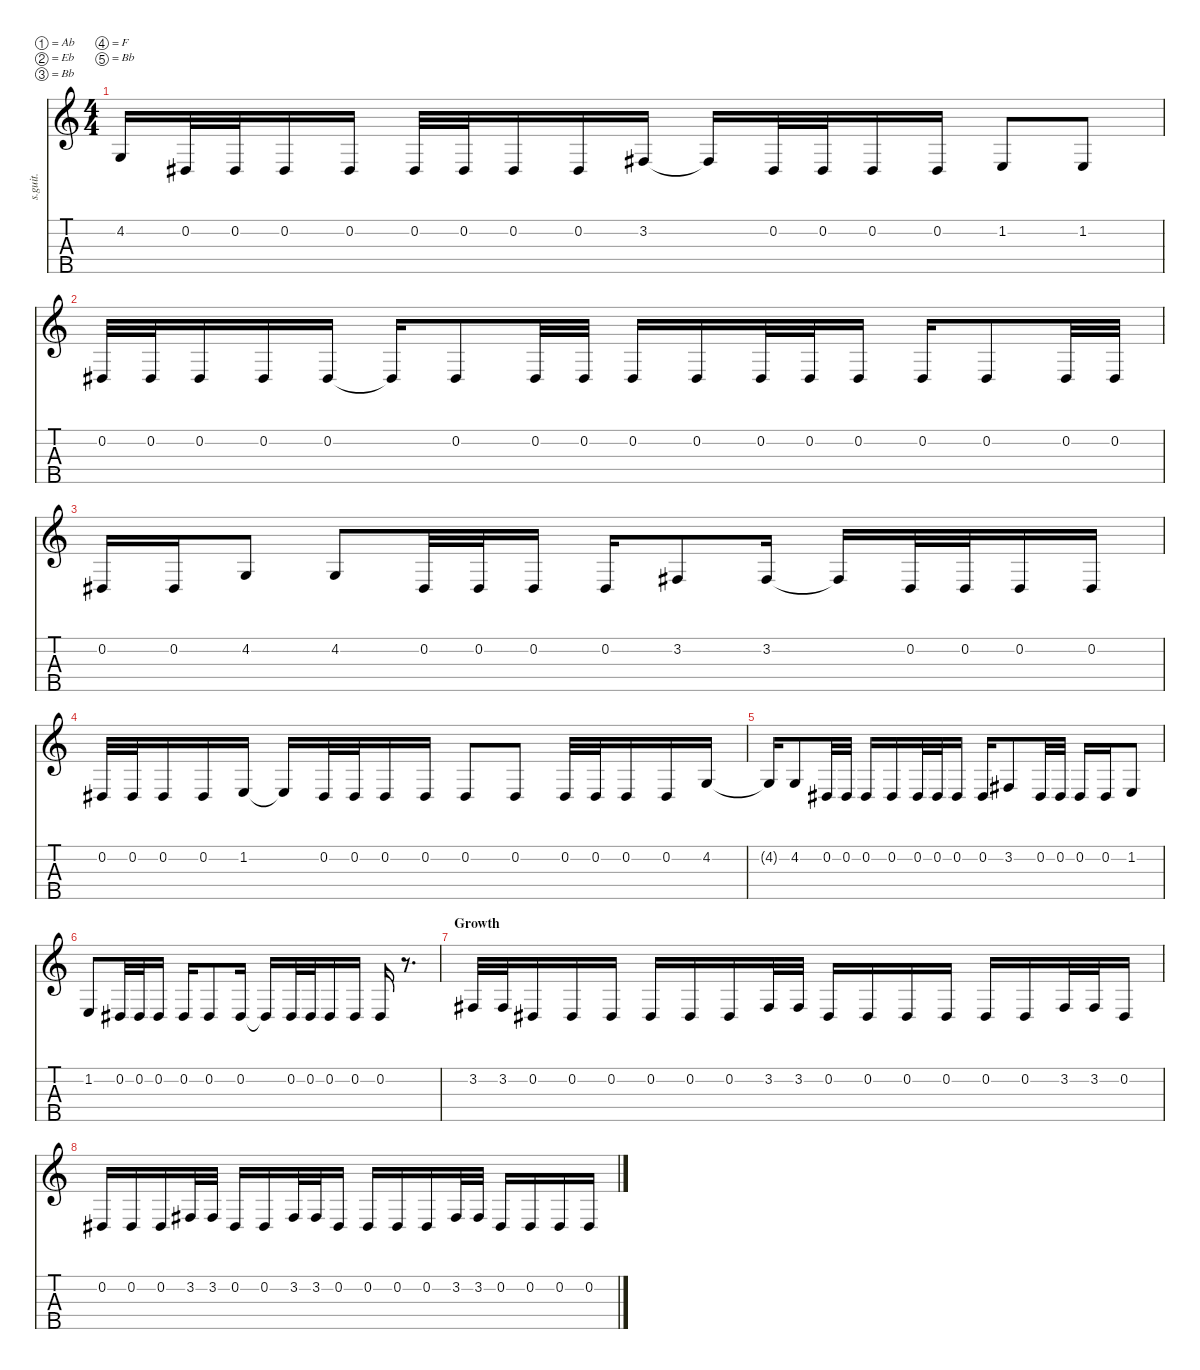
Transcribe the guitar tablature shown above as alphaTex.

\defaultSystemsLayout 4
\hideDynamics
\bracketExtendMode nobrackets
\track ("Dick Lovgren (Bass)" "s.guit.") {instrument electricbasspick}
\staff {score tabs}
\tuning (Ab2 Eb2 Bb1 F1 Bb0)
\ts (4 4)
\tempo (115 hide)
\clef g2
\ks c
4.2{t}.16{lyrics (0 "") lyrics (1 "") lyrics (2 "") lyrics (3 "") lyrics (4 "") dy f} 0.2{acc #}.32{lyrics (0 "") lyrics (1 "") lyrics (2 "") lyrics (3 "") lyrics (4 "")} 0.2{acc #}.32{lyrics (0 "") lyrics (1 "") lyrics (2 "") lyrics (3 "") lyrics (4 "")} 0.2{acc #}.16{lyrics (0 "") lyrics (1 "") lyrics (2 "") lyrics (3 "") lyrics (4 "")} 0.2{acc #}.16{lyrics (0 "") lyrics (1 "") lyrics (2 "") lyrics (3 "") lyrics (4 "")} 0.2{acc #}.32{lyrics (0 "") lyrics (1 "") lyrics (2 "") lyrics (3 "") lyrics (4 "")} 0.2{acc #}.32{lyrics (0 "") lyrics (1 "") lyrics (2 "") lyrics (3 "") lyrics (4 "")} 0.2{acc #}.16{lyrics (0 "") lyrics (1 "") lyrics (2 "") lyrics (3 "") lyrics (4 "")} 0.2{acc #}.16{lyrics (0 "") lyrics (1 "") lyrics (2 "") lyrics (3 "") lyrics (4 "")} 3.2{acc #}.16{lyrics (0 "") lyrics (1 "") lyrics (2 "") lyrics (3 "") lyrics (4 "")} 3.2{t acc #}.16{lyrics (0 "") lyrics (1 "") lyrics (2 "") lyrics (3 "") lyrics (4 "")} 0.2{acc #}.32{lyrics (0 "") lyrics (1 "") lyrics (2 "") lyrics (3 "") lyrics (4 "")} 0.2{acc #}.32{lyrics (0 "") lyrics (1 "") lyrics (2 "") lyrics (3 "") lyrics (4 "")} 0.2{acc #}.16{lyrics (0 "") lyrics (1 "") lyrics (2 "") lyrics (3 "") lyrics (4 "")} 0.2{acc #}.16{lyrics (0 "") lyrics (1 "") lyrics (2 "") lyrics (3 "") lyrics (4 "")} 1.2.8{lyrics (0 "") lyrics (1 "") lyrics (2 "") lyrics (3 "") lyrics (4 "")} 1.2.8{lyrics (0 "") lyrics (1 "") lyrics (2 "") lyrics (3 "") lyrics (4 "")} |
0.2{acc #}.32{lyrics (0 "") lyrics (1 "") lyrics (2 "") lyrics (3 "") lyrics (4 "")} 0.2{acc #}.32{lyrics (0 "") lyrics (1 "") lyrics (2 "") lyrics (3 "") lyrics (4 "")} 0.2{acc #}.16{lyrics (0 "") lyrics (1 "") lyrics (2 "") lyrics (3 "") lyrics (4 "")} 0.2{acc #}.16{lyrics (0 "") lyrics (1 "") lyrics (2 "") lyrics (3 "") lyrics (4 "")} 0.2{acc #}.16{lyrics (0 "") lyrics (1 "") lyrics (2 "") lyrics (3 "") lyrics (4 "")} 0.2{t acc #}.16{lyrics (0 "") lyrics (1 "") lyrics (2 "") lyrics (3 "") lyrics (4 "")} 0.2{acc #}.8{lyrics (0 "") lyrics (1 "") lyrics (2 "") lyrics (3 "") lyrics (4 "")} 0.2{acc #}.32{lyrics (0 "") lyrics (1 "") lyrics (2 "") lyrics (3 "") lyrics (4 "")} 0.2{acc #}.32{lyrics (0 "") lyrics (1 "") lyrics (2 "") lyrics (3 "") lyrics (4 "")} 0.2{acc #}.16{lyrics (0 "") lyrics (1 "") lyrics (2 "") lyrics (3 "") lyrics (4 "")} 0.2{acc #}.16{lyrics (0 "") lyrics (1 "") lyrics (2 "") lyrics (3 "") lyrics (4 "")} 0.2{acc #}.32{lyrics (0 "") lyrics (1 "") lyrics (2 "") lyrics (3 "") lyrics (4 "")} 0.2{acc #}.32{lyrics (0 "") lyrics (1 "") lyrics (2 "") lyrics (3 "") lyrics (4 "")} 0.2{acc #}.16{lyrics (0 "") lyrics (1 "") lyrics (2 "") lyrics (3 "") lyrics (4 "")} 0.2{acc #}.16{lyrics (0 "") lyrics (1 "") lyrics (2 "") lyrics (3 "") lyrics (4 "")} 0.2{acc #}.8{lyrics (0 "") lyrics (1 "") lyrics (2 "") lyrics (3 "") lyrics (4 "")} 0.2{acc #}.32{lyrics (0 "") lyrics (1 "") lyrics (2 "") lyrics (3 "") lyrics (4 "")} 0.2{acc #}.32{lyrics (0 "") lyrics (1 "") lyrics (2 "") lyrics (3 "") lyrics (4 "")} |
0.2{acc #}.16{lyrics (0 "") lyrics (1 "") lyrics (2 "") lyrics (3 "") lyrics (4 "")} 0.2{acc #}.16{lyrics (0 "") lyrics (1 "") lyrics (2 "") lyrics (3 "") lyrics (4 "")} 4.2.8{lyrics (0 "") lyrics (1 "") lyrics (2 "") lyrics (3 "") lyrics (4 "")} 4.2.8{lyrics (0 "") lyrics (1 "") lyrics (2 "") lyrics (3 "") lyrics (4 "")} 0.2{acc #}.32{lyrics (0 "") lyrics (1 "") lyrics (2 "") lyrics (3 "") lyrics (4 "")} 0.2{acc #}.32{lyrics (0 "") lyrics (1 "") lyrics (2 "") lyrics (3 "") lyrics (4 "")} 0.2{acc #}.16{lyrics (0 "") lyrics (1 "") lyrics (2 "") lyrics (3 "") lyrics (4 "")} 0.2{acc #}.16{lyrics (0 "") lyrics (1 "") lyrics (2 "") lyrics (3 "") lyrics (4 "")} 3.2{acc #}.8{lyrics (0 "") lyrics (1 "") lyrics (2 "") lyrics (3 "") lyrics (4 "")} 3.2{acc #}.16{lyrics (0 "") lyrics (1 "") lyrics (2 "") lyrics (3 "") lyrics (4 "")} 3.2{t acc #}.16{lyrics (0 "") lyrics (1 "") lyrics (2 "") lyrics (3 "") lyrics (4 "")} 0.2{acc #}.32{lyrics (0 "") lyrics (1 "") lyrics (2 "") lyrics (3 "") lyrics (4 "")} 0.2{acc #}.32{lyrics (0 "") lyrics (1 "") lyrics (2 "") lyrics (3 "") lyrics (4 "")} 0.2{acc #}.16{lyrics (0 "") lyrics (1 "") lyrics (2 "") lyrics (3 "") lyrics (4 "")} 0.2{acc #}.16{lyrics (0 "") lyrics (1 "") lyrics (2 "") lyrics (3 "") lyrics (4 "")} |
0.2{acc #}.32{lyrics (0 "") lyrics (1 "") lyrics (2 "") lyrics (3 "") lyrics (4 "")} 0.2{acc #}.32{lyrics (0 "") lyrics (1 "") lyrics (2 "") lyrics (3 "") lyrics (4 "")} 0.2{acc #}.16{lyrics (0 "") lyrics (1 "") lyrics (2 "") lyrics (3 "") lyrics (4 "")} 0.2{acc #}.16{lyrics (0 "") lyrics (1 "") lyrics (2 "") lyrics (3 "") lyrics (4 "")} 1.2.16{lyrics (0 "") lyrics (1 "") lyrics (2 "") lyrics (3 "") lyrics (4 "")} 1.2{t}.16{lyrics (0 "") lyrics (1 "") lyrics (2 "") lyrics (3 "") lyrics (4 "")} 0.2{acc #}.32{lyrics (0 "") lyrics (1 "") lyrics (2 "") lyrics (3 "") lyrics (4 "")} 0.2{acc #}.32{lyrics (0 "") lyrics (1 "") lyrics (2 "") lyrics (3 "") lyrics (4 "")} 0.2{acc #}.16{lyrics (0 "") lyrics (1 "") lyrics (2 "") lyrics (3 "") lyrics (4 "")} 0.2{acc #}.16{lyrics (0 "") lyrics (1 "") lyrics (2 "") lyrics (3 "") lyrics (4 "")} 0.2{acc #}.8{lyrics (0 "") lyrics (1 "") lyrics (2 "") lyrics (3 "") lyrics (4 "")} 0.2{acc #}.8{lyrics (0 "") lyrics (1 "") lyrics (2 "") lyrics (3 "") lyrics (4 "")} 0.2{acc #}.32{lyrics (0 "") lyrics (1 "") lyrics (2 "") lyrics (3 "") lyrics (4 "")} 0.2{acc #}.32{lyrics (0 "") lyrics (1 "") lyrics (2 "") lyrics (3 "") lyrics (4 "")} 0.2{acc #}.16{lyrics (0 "") lyrics (1 "") lyrics (2 "") lyrics (3 "") lyrics (4 "")} 0.2{acc #}.16{lyrics (0 "") lyrics (1 "") lyrics (2 "") lyrics (3 "") lyrics (4 "")} 4.2.16{lyrics (0 "") lyrics (1 "") lyrics (2 "") lyrics (3 "") lyrics (4 "")} |
4.2{t}.16{lyrics (0 "") lyrics (1 "") lyrics (2 "") lyrics (3 "") lyrics (4 "")} 4.2.8{lyrics (0 "") lyrics (1 "") lyrics (2 "") lyrics (3 "") lyrics (4 "")} 0.2{acc #}.32{lyrics (0 "") lyrics (1 "") lyrics (2 "") lyrics (3 "") lyrics (4 "")} 0.2{acc #}.32{lyrics (0 "") lyrics (1 "") lyrics (2 "") lyrics (3 "") lyrics (4 "")} 0.2{acc #}.16{lyrics (0 "") lyrics (1 "") lyrics (2 "") lyrics (3 "") lyrics (4 "")} 0.2{acc #}.16{lyrics (0 "") lyrics (1 "") lyrics (2 "") lyrics (3 "") lyrics (4 "")} 0.2{acc #}.32{lyrics (0 "") lyrics (1 "") lyrics (2 "") lyrics (3 "") lyrics (4 "")} 0.2{acc #}.32{lyrics (0 "") lyrics (1 "") lyrics (2 "") lyrics (3 "") lyrics (4 "")} 0.2{acc #}.16{lyrics (0 "") lyrics (1 "") lyrics (2 "") lyrics (3 "") lyrics (4 "")} 0.2{acc #}.16{lyrics (0 "") lyrics (1 "") lyrics (2 "") lyrics (3 "") lyrics (4 "")} 3.2{acc #}.8{lyrics (0 "") lyrics (1 "") lyrics (2 "") lyrics (3 "") lyrics (4 "")} 0.2{acc #}.32{lyrics (0 "") lyrics (1 "") lyrics (2 "") lyrics (3 "") lyrics (4 "")} 0.2{acc #}.32{lyrics (0 "") lyrics (1 "") lyrics (2 "") lyrics (3 "") lyrics (4 "")} 0.2{acc #}.16{lyrics (0 "") lyrics (1 "") lyrics (2 "") lyrics (3 "") lyrics (4 "")} 0.2{acc #}.16{lyrics (0 "") lyrics (1 "") lyrics (2 "") lyrics (3 "") lyrics (4 "")} 1.2.8{lyrics (0 "") lyrics (1 "") lyrics (2 "") lyrics (3 "") lyrics (4 "")} |
1.2.8{lyrics (0 "") lyrics (1 "") lyrics (2 "") lyrics (3 "") lyrics (4 "")} 0.2{acc #}.32{lyrics (0 "") lyrics (1 "") lyrics (2 "") lyrics (3 "") lyrics (4 "")} 0.2{acc #}.32{lyrics (0 "") lyrics (1 "") lyrics (2 "") lyrics (3 "") lyrics (4 "")} 0.2{acc #}.16{lyrics (0 "") lyrics (1 "") lyrics (2 "") lyrics (3 "") lyrics (4 "")} 0.2{acc #}.16{lyrics (0 "") lyrics (1 "") lyrics (2 "") lyrics (3 "") lyrics (4 "")} 0.2{acc #}.8{lyrics (0 "") lyrics (1 "") lyrics (2 "") lyrics (3 "") lyrics (4 "")} 0.2{acc #}.16{lyrics (0 "") lyrics (1 "") lyrics (2 "") lyrics (3 "") lyrics (4 "")} 0.2{t acc #}.16{lyrics (0 "") lyrics (1 "") lyrics (2 "") lyrics (3 "") lyrics (4 "")} 0.2{acc #}.32{lyrics (0 "") lyrics (1 "") lyrics (2 "") lyrics (3 "") lyrics (4 "")} 0.2{acc #}.32{lyrics (0 "") lyrics (1 "") lyrics (2 "") lyrics (3 "") lyrics (4 "")} 0.2{acc #}.16{lyrics (0 "") lyrics (1 "") lyrics (2 "") lyrics (3 "") lyrics (4 "")} 0.2{acc #}.16{lyrics (0 "") lyrics (1 "") lyrics (2 "") lyrics (3 "") lyrics (4 "")} 0.2{acc #}.16{lyrics (0 "") lyrics (1 "") lyrics (2 "") lyrics (3 "") lyrics (4 "")} r.8{d} |
\section ("" "Growth")
3.2{acc #}.32{lyrics (0 "") lyrics (1 "") lyrics (2 "") lyrics (3 "") lyrics (4 "")} 3.2{acc #}.32{lyrics (0 "") lyrics (1 "") lyrics (2 "") lyrics (3 "") lyrics (4 "")} 0.2{acc #}.16{lyrics (0 "") lyrics (1 "") lyrics (2 "") lyrics (3 "") lyrics (4 "")} 0.2{acc #}.16{lyrics (0 "") lyrics (1 "") lyrics (2 "") lyrics (3 "") lyrics (4 "")} 0.2{acc #}.16{lyrics (0 "") lyrics (1 "") lyrics (2 "") lyrics (3 "") lyrics (4 "")} 0.2{acc #}.16{lyrics (0 "") lyrics (1 "") lyrics (2 "") lyrics (3 "") lyrics (4 "")} 0.2{acc #}.16{lyrics (0 "") lyrics (1 "") lyrics (2 "") lyrics (3 "") lyrics (4 "")} 0.2{acc #}.16{lyrics (0 "") lyrics (1 "") lyrics (2 "") lyrics (3 "") lyrics (4 "")} 3.2{acc #}.32{lyrics (0 "") lyrics (1 "") lyrics (2 "") lyrics (3 "") lyrics (4 "")} 3.2{acc #}.32{lyrics (0 "") lyrics (1 "") lyrics (2 "") lyrics (3 "") lyrics (4 "")} 0.2{acc #}.16{lyrics (0 "") lyrics (1 "") lyrics (2 "") lyrics (3 "") lyrics (4 "")} 0.2{acc #}.16{lyrics (0 "") lyrics (1 "") lyrics (2 "") lyrics (3 "") lyrics (4 "")} 0.2{acc #}.16{lyrics (0 "") lyrics (1 "") lyrics (2 "") lyrics (3 "") lyrics (4 "")} 0.2{acc #}.16{lyrics (0 "") lyrics (1 "") lyrics (2 "") lyrics (3 "") lyrics (4 "")} 0.2{acc #}.16{lyrics (0 "") lyrics (1 "") lyrics (2 "") lyrics (3 "") lyrics (4 "")} 0.2{acc #}.16{lyrics (0 "") lyrics (1 "") lyrics (2 "") lyrics (3 "") lyrics (4 "")} 3.2{acc #}.32{lyrics (0 "") lyrics (1 "") lyrics (2 "") lyrics (3 "") lyrics (4 "")} 3.2{acc #}.32{lyrics (0 "") lyrics (1 "") lyrics (2 "") lyrics (3 "") lyrics (4 "")} 0.2{acc #}.16{lyrics (0 "") lyrics (1 "") lyrics (2 "") lyrics (3 "") lyrics (4 "")} |
0.2{acc #}.16{lyrics (0 "") lyrics (1 "") lyrics (2 "") lyrics (3 "") lyrics (4 "")} 0.2{acc #}.16{lyrics (0 "") lyrics (1 "") lyrics (2 "") lyrics (3 "") lyrics (4 "")} 0.2{acc #}.16{lyrics (0 "") lyrics (1 "") lyrics (2 "") lyrics (3 "") lyrics (4 "")} 3.2{acc #}.32{lyrics (0 "") lyrics (1 "") lyrics (2 "") lyrics (3 "") lyrics (4 "")} 3.2{acc #}.32{lyrics (0 "") lyrics (1 "") lyrics (2 "") lyrics (3 "") lyrics (4 "")} 0.2{acc #}.16{lyrics (0 "") lyrics (1 "") lyrics (2 "") lyrics (3 "") lyrics (4 "")} 0.2{acc #}.16{lyrics (0 "") lyrics (1 "") lyrics (2 "") lyrics (3 "") lyrics (4 "")} 3.2{acc #}.32{lyrics (0 "") lyrics (1 "") lyrics (2 "") lyrics (3 "") lyrics (4 "")} 3.2{acc #}.32{lyrics (0 "") lyrics (1 "") lyrics (2 "") lyrics (3 "") lyrics (4 "")} 0.2{acc #}.16{lyrics (0 "") lyrics (1 "") lyrics (2 "") lyrics (3 "") lyrics (4 "")} 0.2{acc #}.16{lyrics (0 "") lyrics (1 "") lyrics (2 "") lyrics (3 "") lyrics (4 "")} 0.2{acc #}.16{lyrics (0 "") lyrics (1 "") lyrics (2 "") lyrics (3 "") lyrics (4 "")} 0.2{acc #}.16{lyrics (0 "") lyrics (1 "") lyrics (2 "") lyrics (3 "") lyrics (4 "")} 3.2{acc #}.32{lyrics (0 "") lyrics (1 "") lyrics (2 "") lyrics (3 "") lyrics (4 "")} 3.2{acc #}.32{lyrics (0 "") lyrics (1 "") lyrics (2 "") lyrics (3 "") lyrics (4 "")} 0.2{acc #}.16{lyrics (0 "") lyrics (1 "") lyrics (2 "") lyrics (3 "") lyrics (4 "")} 0.2{acc #}.16{lyrics (0 "") lyrics (1 "") lyrics (2 "") lyrics (3 "") lyrics (4 "")} 0.2{acc #}.16{lyrics (0 "") lyrics (1 "") lyrics (2 "") lyrics (3 "") lyrics (4 "")} 0.2{acc #}.16{lyrics (0 "") lyrics (1 "") lyrics (2 "") lyrics (3 "") lyrics (4 "")}
